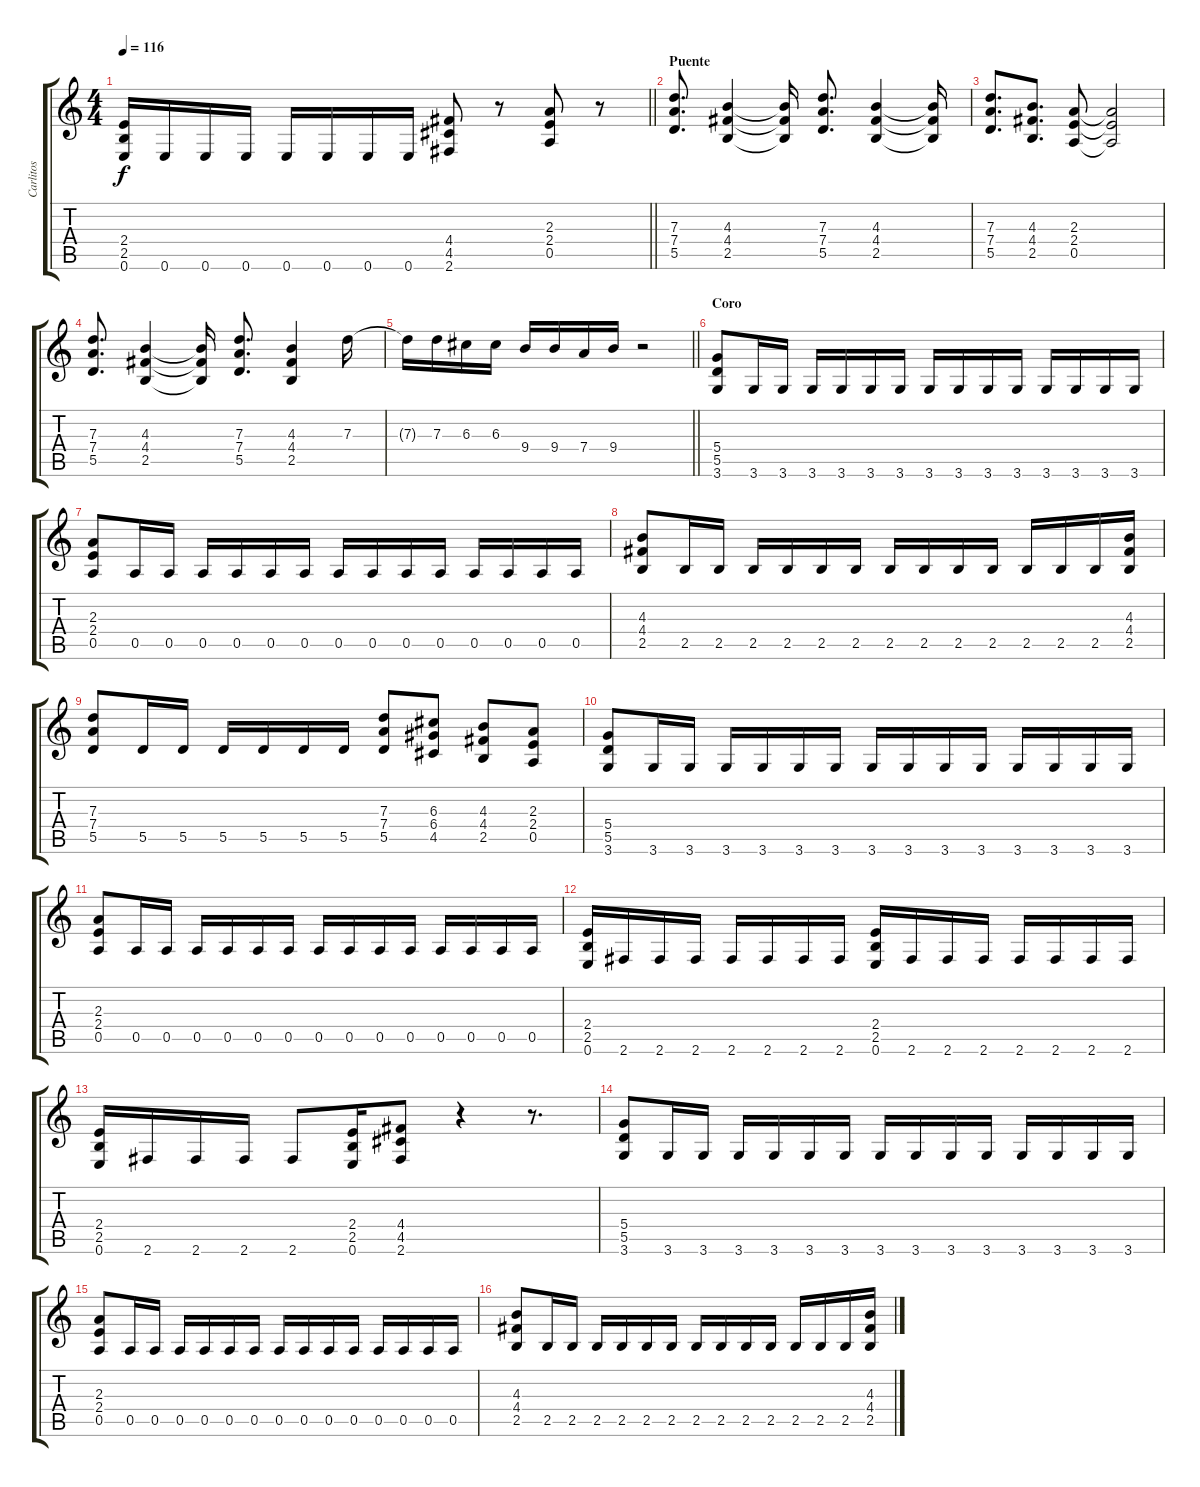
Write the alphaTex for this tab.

\track ("Carlitos" "Carlitos") {instrument distortionguitar}
\staff {score tabs}
\tuning (E4 B3 G3 D3 A2 E2) {hide}
\ts (4 4)
\tempo 116
\clef g2
\barLineRight lightlight
\ks c
(2.4{t} 2.5{t} 0.6{t}).16{dy f} 0.6.16 0.6.16 0.6.16 0.6.16 0.6.16 0.6.16 0.6.16 (4.4 4.5 2.6).8 r.8 (2.3 2.4 0.5).8 r.8 |
\section ("" "Puente")
(7.3 7.4 5.5).8{d} (4.3 4.4 2.5).4 (4.3{t} 4.4{t} 2.5{t}).16 (7.3 7.4 5.5).8{d} (4.3 4.4 2.5).4 (4.3{t} 4.4{t} 2.5{t}).16 |
(7.3 7.4 5.5).8{d} (4.3 4.4 2.5).8{d} (2.3 2.4 0.5).8 (2.3{t} 2.4{t} 0.5{t}).2 |
(7.3 7.4 5.5).8{d} (4.3 4.4 2.5).4 (4.3{t} 4.4{t} 2.5{t}).16 (7.3 7.4 5.5).8{d} (4.3 4.4 2.5).4 7.3.16 |
\barLineRight lightlight
7.3{t}.16 7.3.16 6.3.16 6.3.16 9.4.16 9.4.16 7.4.16 9.4.16 r.2 |
\section ("" "Coro")
(5.4 5.5 3.6).8 3.6.16 3.6.16 3.6.16 3.6.16 3.6.16 3.6.16 3.6.16 3.6.16 3.6.16 3.6.16 3.6.16 3.6.16 3.6.16 3.6.16 |
(2.3 2.4 0.5).8 0.5.16 0.5.16 0.5.16 0.5.16 0.5.16 0.5.16 0.5.16 0.5.16 0.5.16 0.5.16 0.5.16 0.5.16 0.5.16 0.5.16 |
(4.3 4.4 2.5).8 2.5.16 2.5.16 2.5.16 2.5.16 2.5.16 2.5.16 2.5.16 2.5.16 2.5.16 2.5.16 2.5.16 2.5.16 2.5.16 (4.3 4.4 2.5).16 |
(7.3 7.4 5.5).8 5.5.16 5.5.16 5.5.16 5.5.16 5.5.16 5.5.16 (7.3 7.4 5.5).8 (6.3 6.4 4.5).8 (4.3 4.4 2.5).8 (2.3 2.4 0.5).8 |
(5.4 5.5 3.6).8 3.6.16 3.6.16 3.6.16 3.6.16 3.6.16 3.6.16 3.6.16 3.6.16 3.6.16 3.6.16 3.6.16 3.6.16 3.6.16 3.6.16 |
(2.3 2.4 0.5).8 0.5.16 0.5.16 0.5.16 0.5.16 0.5.16 0.5.16 0.5.16 0.5.16 0.5.16 0.5.16 0.5.16 0.5.16 0.5.16 0.5.16 |
(2.4 2.5 0.6).16 2.6.16 2.6.16 2.6.16 2.6.16 2.6.16 2.6.16 2.6.16 (2.4 2.5 0.6).16 2.6.16 2.6.16 2.6.16 2.6.16 2.6.16 2.6.16 2.6.16 |
(2.4 2.5 0.6).16 2.6.16 2.6.16 2.6.16 2.6.8 (2.4 2.5 0.6).16 (4.4 4.5 2.6).8 r.4 r.8{d} |
(5.4 5.5 3.6).8 3.6.16 3.6.16 3.6.16 3.6.16 3.6.16 3.6.16 3.6.16 3.6.16 3.6.16 3.6.16 3.6.16 3.6.16 3.6.16 3.6.16 |
(2.3 2.4 0.5).8 0.5.16 0.5.16 0.5.16 0.5.16 0.5.16 0.5.16 0.5.16 0.5.16 0.5.16 0.5.16 0.5.16 0.5.16 0.5.16 0.5.16 |
(4.3 4.4 2.5).8 2.5.16 2.5.16 2.5.16 2.5.16 2.5.16 2.5.16 2.5.16 2.5.16 2.5.16 2.5.16 2.5.16 2.5.16 2.5.16 (4.3 4.4 2.5).16
